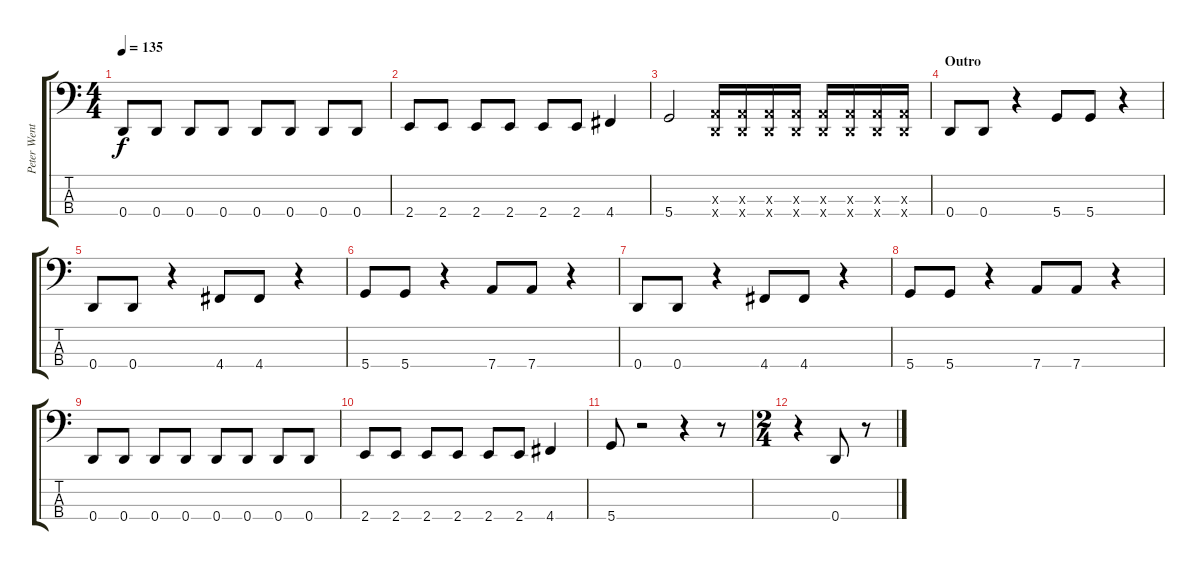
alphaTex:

\track ("Peter Wentz (Bass)" "Peter Went") {instrument electricbasspick}
\staff {score tabs}
\tuning (G2 D2 A1 D1) {hide}
\ts (4 4)
\tempo 135
\clef f4
\ks c
0.4.8{dy f} 0.4.8 0.4.8 0.4.8 0.4.8 0.4.8 0.4.8 0.4.8 |
2.4.8 2.4.8 2.4.8 2.4.8 2.4.8 2.4.8 4.4.4 |
5.4.2 (0.3{x} 0.4{x}).16 (0.3{x} 0.4{x}).16 (0.3{x} 0.4{x}).16 (0.3{x} 0.4{x}).16 (0.3{x} 0.4{x}).16 (0.3{x} 0.4{x}).16 (0.3{x} 0.4{x}).16 (0.3{x} 0.4{x}).16 |
\section ("" "Outro")
0.4.8 0.4.8 r.4 5.4.8 5.4.8 r.4 |
0.4.8 0.4.8 r.4 4.4.8 4.4.8 r.4 |
5.4.8 5.4.8 r.4 7.4.8 7.4.8 r.4 |
0.4.8 0.4.8 r.4 4.4.8 4.4.8 r.4 |
5.4.8 5.4.8 r.4 7.4.8 7.4.8 r.4 |
0.4.8 0.4.8 0.4.8 0.4.8 0.4.8 0.4.8 0.4.8 0.4.8 |
2.4.8 2.4.8 2.4.8 2.4.8 2.4.8 2.4.8 4.4.4 |
5.4.8 r.2 r.4 r.8 |
\ts (2 4)
r.4 0.4.8 r.8
